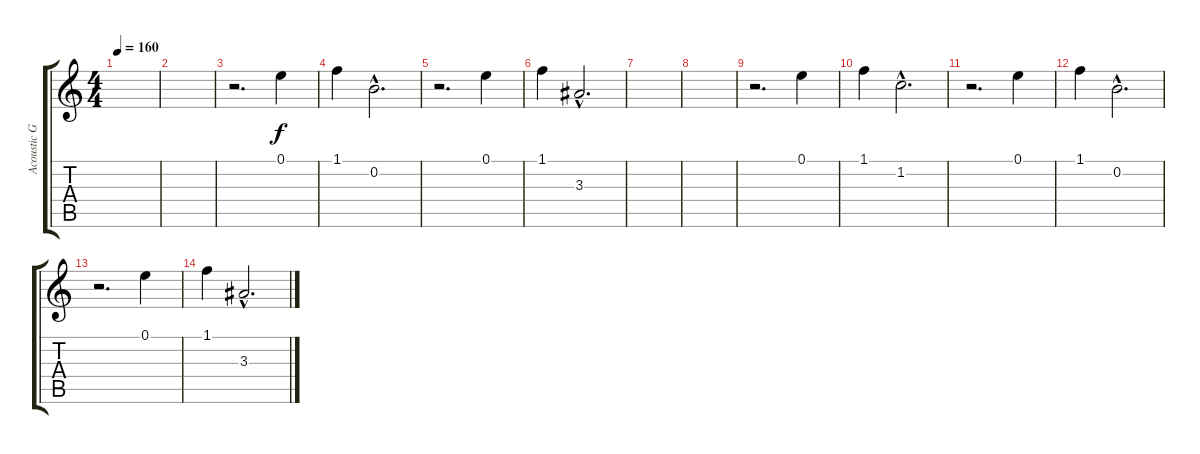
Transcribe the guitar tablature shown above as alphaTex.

\track ("Acoustic Guitar" "Acoustic G") {instrument acousticguitarsteel}
\staff {score tabs}
\tuning (E4 B3 G3 D3 A2 D2) {hide}
\ts (4 4)
\tempo 160
\clef g2
\ks c
|
|
r.2{d} 0.1.4 |
1.1.4 0.2{hac}.2{d} |
r.2{d} 0.1.4 |
1.1.4 3.3{hac}.2{d} |
|
|
r.2{d} 0.1.4 |
1.1.4 1.2{hac}.2{d} |
r.2{d} 0.1.4 |
1.1.4 0.2{hac}.2{d} |
r.2{d} 0.1.4 |
1.1.4 3.3{hac}.2{d}
